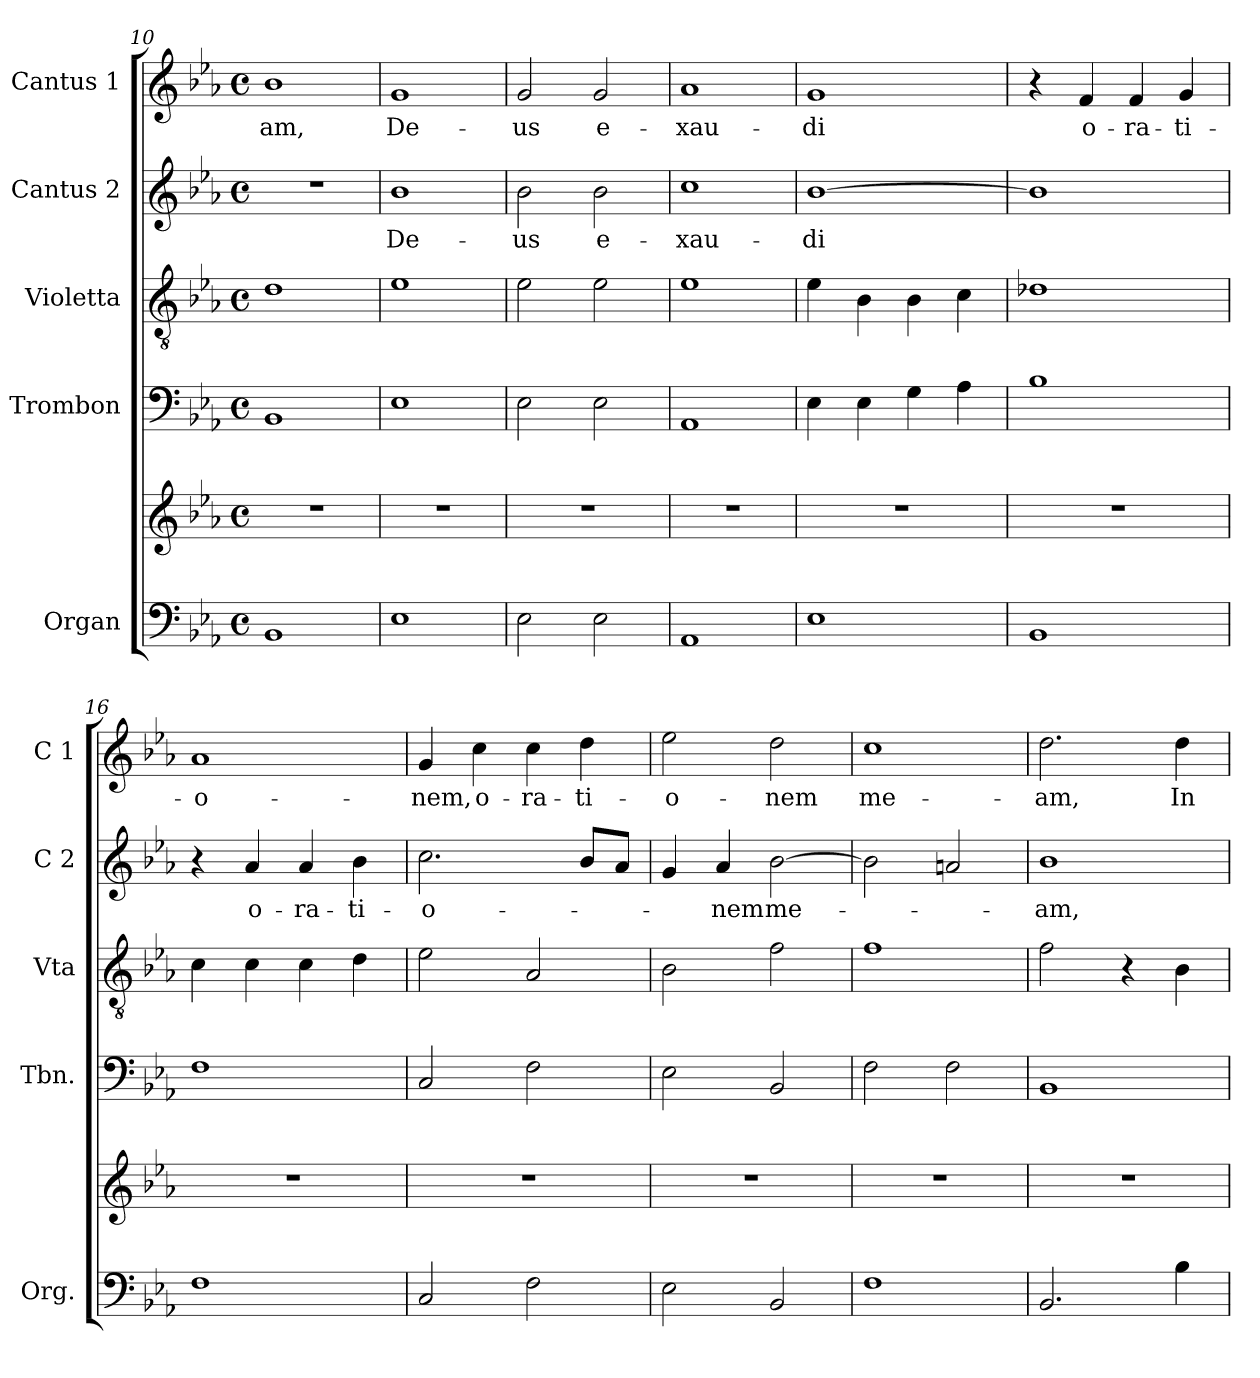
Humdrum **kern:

**kern	**kern	**kern	**kern	**kern	**text	**kern	**text
*part5	*part5	*part4	*part3	*part2	*part2	*part1	*part1
*staff6	*staff5	*staff4	*staff3	*staff2	*staff2	*staff1	*staff1
*I"Organ	*	*I"Trombon	*I"Violetta	*I"Cantus 2	*	*I"Cantus 1	*
*I'Org.	*	*I'Tbn.	*I'Vta	*I'C 2	*	*I'C 1	*
!!LO:LB:g=z
*clefF4	*clefG2	*clefF4	*clefGv2	*clefG2	*	*clefG2	*
*k[b-e-a-]	*k[b-e-a-]	*k[b-e-a-]	*k[b-e-a-]	*k[b-e-a-]	*	*k[b-e-a-]	*
*E-:	*E-:	*E-:	*E-:	*E-:	*	*E-:	*
*M4/4	*M4/4	*M4/4	*M4/4	*M4/4	*	*M4/4	*
*met(c)	*met(c)	*met(c)	*met(c)	*met(c)	*	*met(c)	*
=10	=10	=10	=10	=10	=10	=10	=10
!	!	!	!	!	!	!	!LO:LY:b
1BB-	1r	1BB-	1d	1r	.	1b-	-am,
=11	=11	=11	=11	=11	=11	=11	=11
!	!	!	!	!	!LO:LY:b	!	!LO:LY:b
1E-	1r	1E-	1e-	1b-	De-	1g	De-
=12	=12	=12	=12	=12	=12	=12	=12
!	!	!	!	!	!LO:LY:b	!	!LO:LY:b
2E-\	1r	2E-\	2e-\	2b-\	-us	2g/	-us
!	!	!	!	!	!LO:LY:b	!	!LO:LY:b
2E-\	.	2E-\	2e-\	2b-\	e-	2g/	e-
=13	=13	=13	=13	=13	=13	=13	=13
!	!	!	!	!	!LO:LY:b	!	!LO:LY:b
1AA-	1r	1AA-	1e-	1cc	-xau-	1a-	-xau-
=14	=14	=14	=14	=14	=14	=14	=14
!	!	!	!	!	!LO:LY:b	!	!LO:LY:b
1E-	1r	4E-\	4e-\	[1b-	-di	1g	-di
.	.	4E-\	4B-\	.	.	.	.
.	.	4G\	4B-\	.	.	.	.
.	.	4A-\	4c\	.	.	.	.
=15	=15	=15	=15	=15	=15	=15	=15
1BB-	1r	1B-	1d-X	1b-]	.	4r	.
!	!	!	!	!	!	!	!LO:LY:b
.	.	.	.	.	.	4f/	o-
!	!	!	!	!	!	!	!LO:LY:b
.	.	.	.	.	.	4f/	-ra-
!	!	!	!	!	!	!	!LO:LY:b
.	.	.	.	.	.	4g/	-ti-
=16	=16	=16	=16	=16	=16	=16	=16
!	!	!	!	!	!	!	!LO:LY:b
1F	1r	1F	4c\	4r	.	1a-	-o-
!	!	!	!	!	!LO:LY:b	!	!
.	.	.	4c\	4a-/	o-	.	.
!	!	!	!	!	!LO:LY:b	!	!
.	.	.	4c\	4a-/	-ra-	.	.
!	!	!	!	!	!LO:LY:b	!	!
.	.	.	4d\	4b-\	-ti-	.	.
=17	=17	=17	=17	=17	=17	=17	=17
!	!	!	!	!	!LO:LY:b	!	!LO:LY:b
2C/	1r	2C/	2e-\	2.cc\	-o-	4g/	-nem,
!	!	!	!	!	!	!	!LO:LY:b
.	.	.	.	.	.	4cc\	o-
!	!	!	!	!	!	!	!LO:LY:b
2F\	.	2F\	2A-/	.	.	4cc\	-ra-
!	!	!	!	!	!	!	!LO:LY:b
.	.	.	.	8b-/L	.	4dd\	-ti-
.	.	.	.	8a-/J	.	.	.
=18	=18	=18	=18	=18	=18	=18	=18
!	!	!	!	!	!	!	!LO:LY:b
2E-\	1r	2E-\	2B-\	4g/	.	2ee-\	-o-
!	!	!	!	!	!LO:LY:b	!	!
.	.	.	.	4a-/	-nem	.	.
!	!	!	!	!	!LO:LY:b	!	!LO:LY:b
2BB-/	.	2BB-/	2f\	[2b-\	me-	2dd\	-nem
=19	=19	=19	=19	=19	=19	=19	=19
!	!	!	!	!	!	!	!LO:LY:b
1F	1r	2F\	1f	2b-\]	.	1cc	me-
.	.	2F\	.	2an/	.	.	.
=20	=20	=20	=20	=20	=20	=20	=20
!	!	!	!	!	!LO:LY:b	!	!LO:LY:b
2.BB-/	1r	1BB-	2f\	1b-	-am,	2.dd\	-am,
.	.	.	4r	.	.	.	.
!	!	!	!	!	!	!	!LO:LY:b
4B-\	.	.	4B-\	.	.	4dd\	In-
=	=	=	=	=	=	=	=
*-	*-	*-	*-	*-	*-	*-	*-
